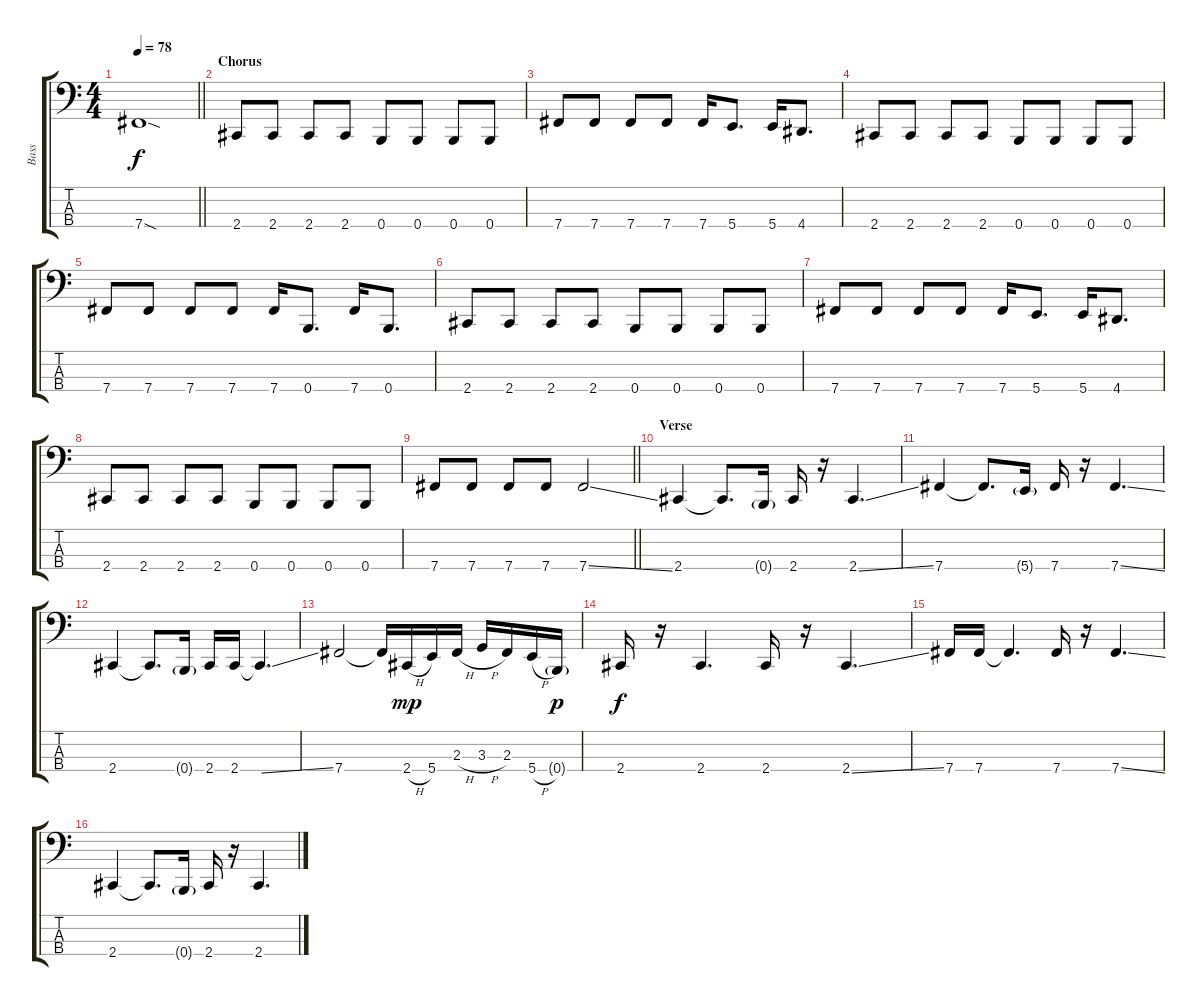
\track ("Bass" "Bass") {instrument electricbasspick}
\staff {score tabs}
\tuning (D2 A1 E1 B0) {hide}
\ts (4 4)
\tempo 78
\clef f4
\barLineRight lightlight
\ks c
7.4{sod}.1{dy f} |
\section ("" "Chorus")
2.4.8 2.4.8 2.4.8 2.4.8 0.4.8 0.4.8 0.4.8 0.4.8 |
7.4.8 7.4.8 7.4.8 7.4.8 7.4.16 5.4.8{d} 5.4.16 4.4.8{d} |
2.4.8 2.4.8 2.4.8 2.4.8 0.4.8 0.4.8 0.4.8 0.4.8 |
7.4.8 7.4.8 7.4.8 7.4.8 7.4.16 0.4.8{d} 7.4.16 0.4.8{d} |
2.4.8 2.4.8 2.4.8 2.4.8 0.4.8 0.4.8 0.4.8 0.4.8 |
7.4.8 7.4.8 7.4.8 7.4.8 7.4.16 5.4.8{d} 5.4.16 4.4.8{d} |
2.4.8 2.4.8 2.4.8 2.4.8 0.4.8 0.4.8 0.4.8 0.4.8 |
\barLineRight lightlight
7.4.8 7.4.8 7.4.8 7.4.8 7.4{ss}.2 |
\section ("" "Verse")
2.4.4 2.4{t}.8{d} 0.4{g}.16 2.4.16 r.16 2.4{ss}.4{d} |
7.4.4 7.4{t}.8{d} 5.4{g}.16 7.4.16 r.16 7.4{ss}.4{d} |
2.4.4 2.4{t}.8{d} 0.4{g}.16 2.4.16 2.4.16 2.4{ss t}.4{d} |
7.4.2 7.4{t}.16 2.4{h}.16{dy mp} 5.4.16 2.3{h}.16 3.3{h}.16 2.3.16 5.4{h}.16 0.4{g}.16{dy p} |
2.4.16{dy f} r.16 2.4.4{d} 2.4.16 r.16 2.4{ss}.4{d} |
7.4.16 7.4.16 7.4{t}.4{d} 7.4.16 r.16 7.4{ss}.4{d} |
2.4.4 2.4{t}.8{d} 0.4{g}.16 2.4.16 r.16 2.4{ss}.4{d}
